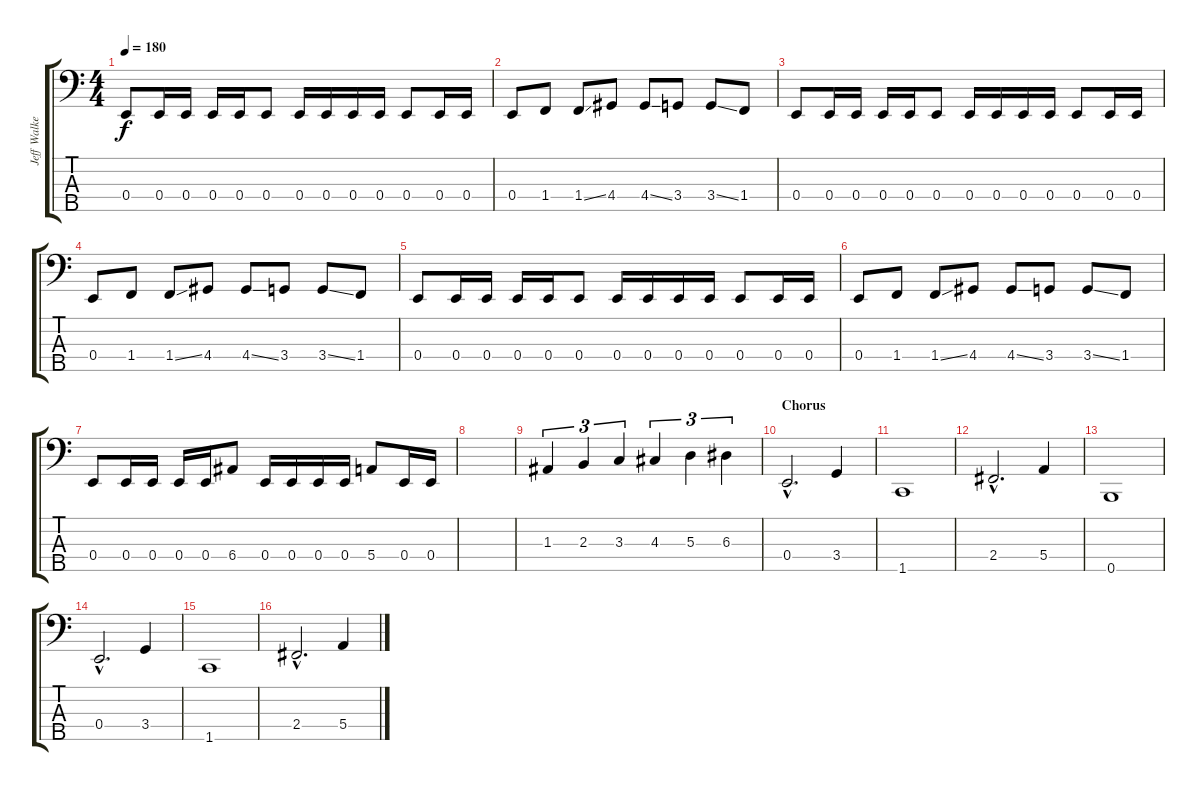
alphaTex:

\track ("Jeff Walker" "Jeff Walke") {instrument fretlessbass}
\staff {score tabs}
\tuning (G2 D2 A1 E1 B0) {hide}
\ts (4 4)
\tempo 180
\clef f4
\ks c
0.4.8{dy f} 0.4.16 0.4.16 0.4.16 0.4.16 0.4.8 0.4.16 0.4.16 0.4.16 0.4.16 0.4.8 0.4.16 0.4.16 |
0.4.8 1.4.8 1.4{ss}.8 4.4.8 4.4{ss}.8 3.4.8 3.4{ss}.8 1.4.8 |
0.4.8 0.4.16 0.4.16 0.4.16 0.4.16 0.4.8 0.4.16 0.4.16 0.4.16 0.4.16 0.4.8 0.4.16 0.4.16 |
0.4.8 1.4.8 1.4{ss}.8 4.4.8 4.4{ss}.8 3.4.8 3.4{ss}.8 1.4.8 |
0.4.8 0.4.16 0.4.16 0.4.16 0.4.16 0.4.8 0.4.16 0.4.16 0.4.16 0.4.16 0.4.8 0.4.16 0.4.16 |
0.4.8 1.4.8 1.4{ss}.8 4.4.8 4.4{ss}.8 3.4.8 3.4{ss}.8 1.4.8 |
0.4.8 0.4.16 0.4.16 0.4.16 0.4.16 6.4.8 0.4.16 0.4.16 0.4.16 0.4.16 5.4.8 0.4.16 0.4.16 |
|
1.3.4{tu (3 2)} 2.3.4{tu (3 2)} 3.3.4{tu (3 2)} 4.3.4{tu (3 2)} 5.3.4{tu (3 2)} 6.3.4{tu (3 2)} |
\section ("" "Chorus")
0.4{hac}.2{d} 3.4.4 |
1.5.1 |
2.4{hac}.2{d} 5.4.4 |
0.5.1 |
0.4{hac}.2{d} 3.4.4 |
1.5.1 |
2.4{hac}.2{d} 5.4.4
